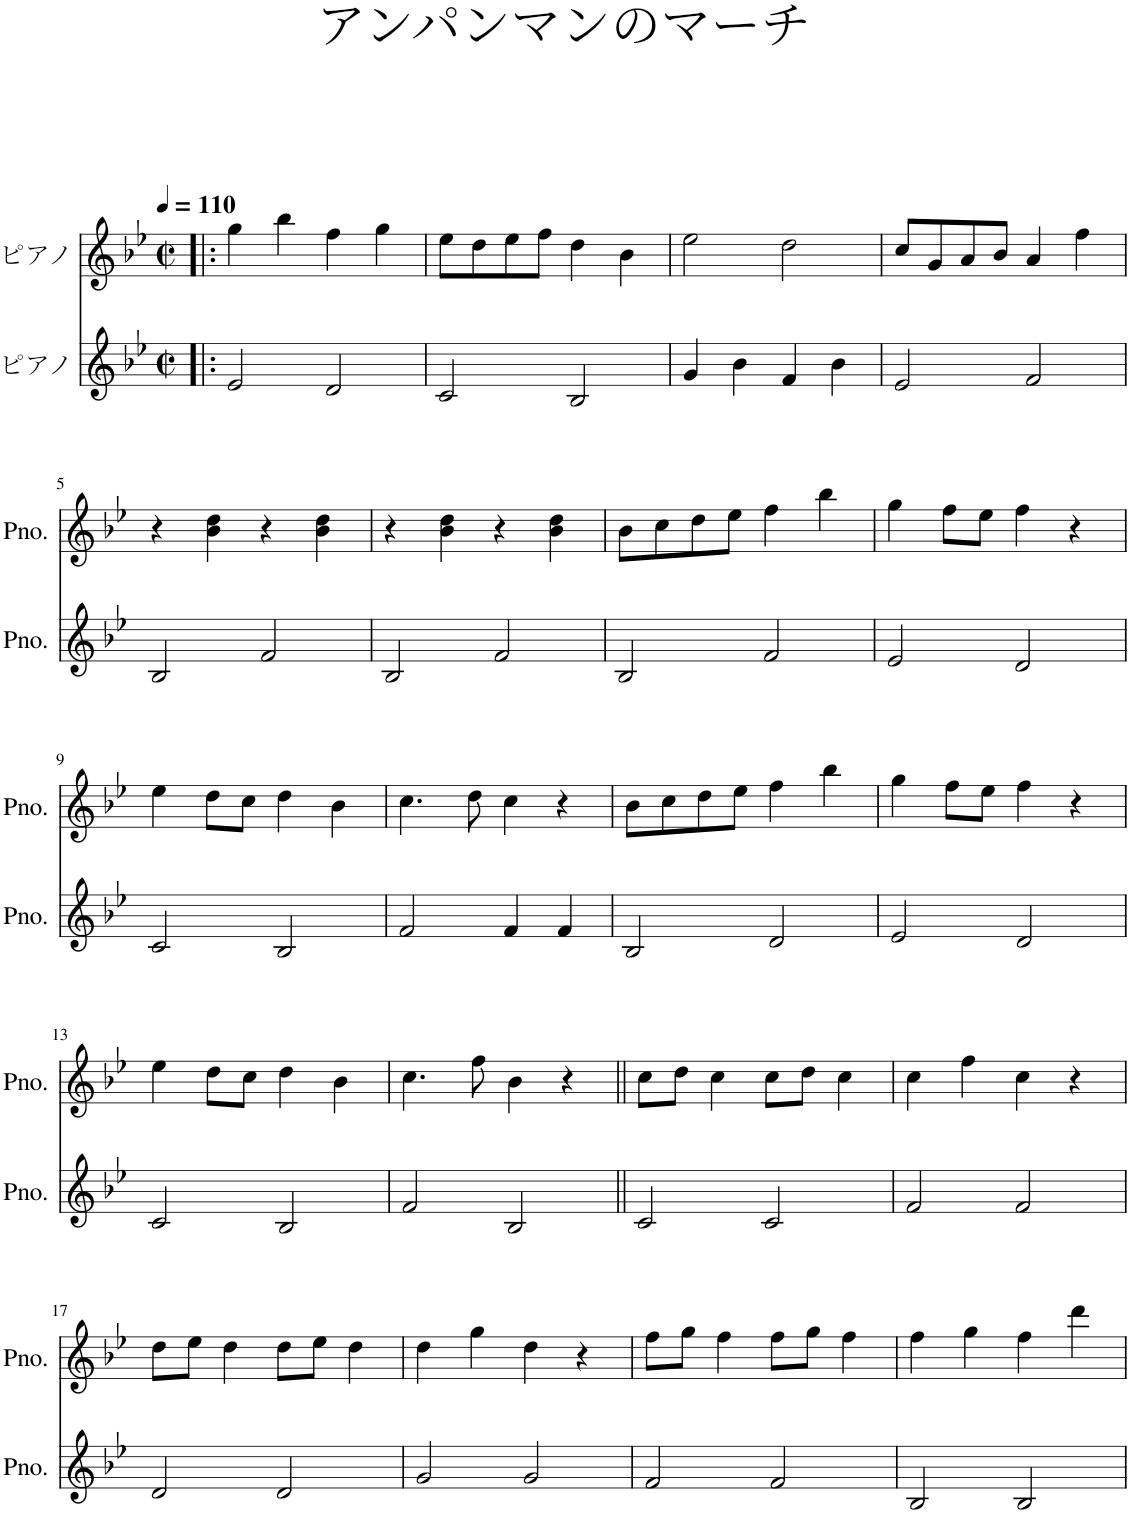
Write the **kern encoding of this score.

**kern	**kern
*part2	*part1
*staff2	*staff1
*I"ピアノ	*I"ピアノ
*clefG2	*clefG2
*k[b-e-]	*k[b-e-]
*M2/2	*M2/2
*met(c|)	*met(c|)
*MM110	*MM110
=1!|:	=1!|:
2e-/	4gg\
.	4bb-\
2d/	4ff\
.	4gg\
=2	=2
2c/	8ee-\L
.	8dd\
.	8ee-\
.	8ff\J
2B-/	4dd\
.	4b-\
=3	=3
4g/	2ee-\
4b-\	.
4f/	2dd\
4b-\	.
=4	=4
2e-/	8cc/L
.	8g/
.	8a/
.	8b-/J
2f/	4a/
.	4ff\
!!LO:LB:g=z
=5	=5
2B-/	4r
.	4b-\ 4dd\
2f/	4r
.	4b-\ 4dd\
=6	=6
2B-/	4r
.	4b-\ 4dd\
2f/	4r
.	4b-\ 4dd\
=7	=7
2B-/	8b-\L
.	8cc\
.	8dd\
.	8ee-\J
2f/	4ff\
.	4bb-\
=8	=8
2e-/	4gg\
.	8ff\L
.	8ee-\J
2d/	4ff\
.	4r
!!LO:LB:g=z
=9	=9
2c/	4ee-\
.	8dd\L
.	8cc\J
2B-/	4dd\
.	4b-\
=10	=10
2f/	4.cc\
.	8dd\
4f/	4cc\
4f/	4r
=11	=11
2B-/	8b-\L
.	8cc\
.	8dd\
.	8ee-\J
2d/	4ff\
.	4bb-\
=12	=12
2e-/	4gg\
.	8ff\L
.	8ee-\J
2d/	4ff\
.	4r
!!LO:LB:g=z
=13	=13
2c/	4ee-\
.	8dd\L
.	8cc\J
2B-/	4dd\
.	4b-\
=14	=14
2f/	4.cc\
.	8ff\
2B-/	4b-\
.	4r
=15||	=15||
2c/	8cc\L
.	8dd\J
.	4cc\
2c/	8cc\L
.	8dd\J
.	4cc\
=16	=16
2f/	4cc\
.	4ff\
2f/	4cc\
.	4r
!!LO:LB:g=z
=17	=17
2d/	8dd\L
.	8ee-\J
.	4dd\
2d/	8dd\L
.	8ee-\J
.	4dd\
=18	=18
2g/	4dd\
.	4gg\
2g/	4dd\
.	4r
=19	=19
2f/	8ff\L
.	8gg\J
.	4ff\
2f/	8ff\L
.	8gg\J
.	4ff\
=20	=20
2B-/	4ff\
.	4gg\
2B-/	4ff\
.	4ddd\
=	=
*-	*-
